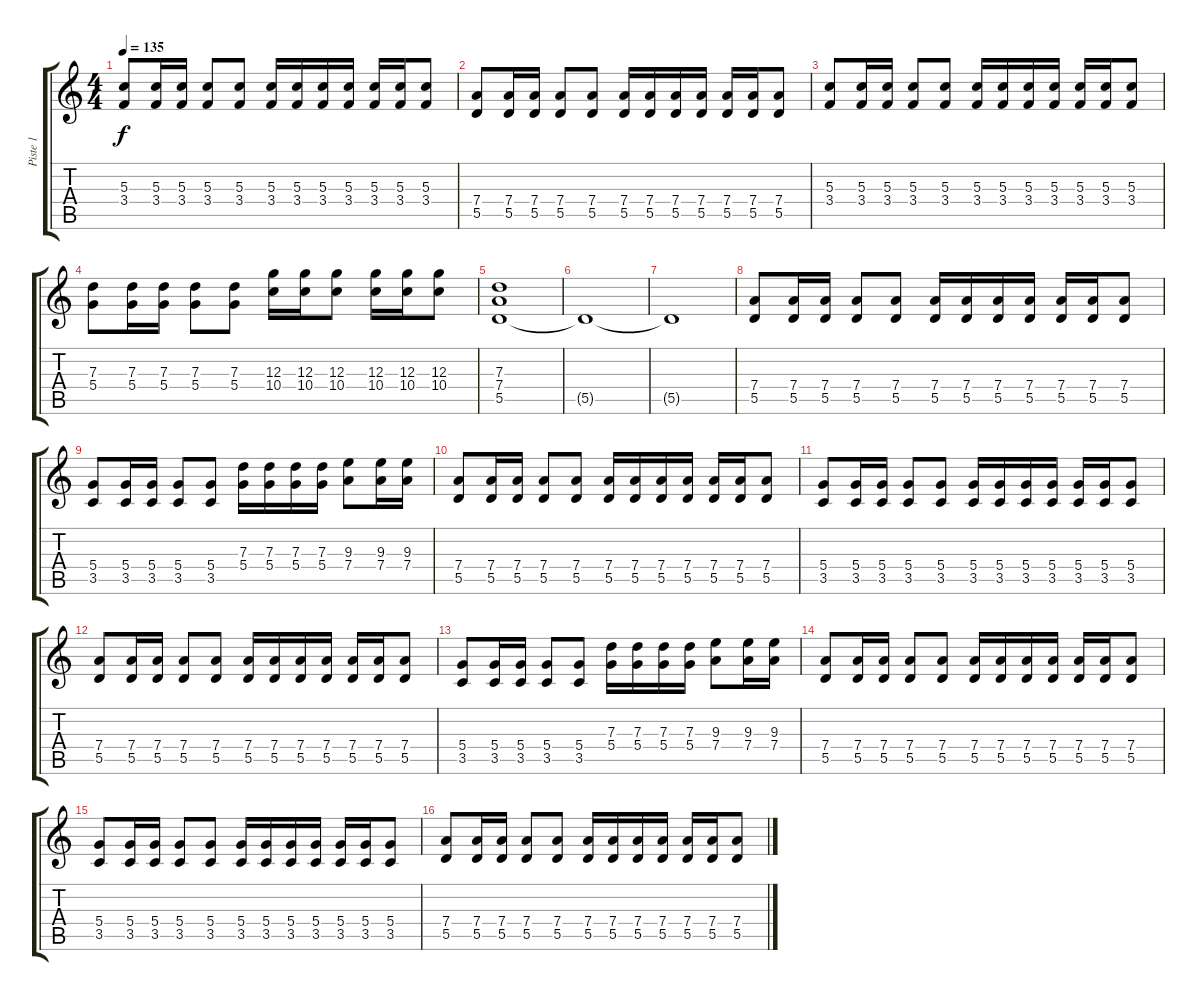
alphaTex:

\track ("Piste 1" "Piste 1") {instrument electricguitarclean}
\staff {score tabs}
\tuning (E4 B3 G3 D3 A2 E2) {hide}
\ts (4 4)
\tempo 135
\clef g2
\ks c
(5.3 3.4).8{dy f} (5.3 3.4).16 (5.3 3.4).16 (5.3 3.4).8 (5.3 3.4).8 (5.3 3.4).16 (5.3 3.4).16 (5.3 3.4).16 (5.3 3.4).16 (5.3 3.4).16 (5.3 3.4).16 (5.3 3.4).8 |
(7.4 5.5).8 (7.4 5.5).16 (7.4 5.5).16 (7.4 5.5).8 (7.4 5.5).8 (7.4 5.5).16 (7.4 5.5).16 (7.4 5.5).16 (7.4 5.5).16 (7.4 5.5).16 (7.4 5.5).16 (7.4 5.5).8 |
(5.3 3.4).8 (5.3 3.4).16 (5.3 3.4).16 (5.3 3.4).8 (5.3 3.4).8 (5.3 3.4).16 (5.3 3.4).16 (5.3 3.4).16 (5.3 3.4).16 (5.3 3.4).16 (5.3 3.4).16 (5.3 3.4).8 |
(7.3 5.4).8 (7.3 5.4).16 (7.3 5.4).16 (7.3 5.4).8 (7.3 5.4).8 (12.3 10.4).16 (12.3 10.4).16 (12.3 10.4).8 (12.3 10.4).16 (12.3 10.4).16 (12.3 10.4).8 |
(7.3 7.4 5.5).1 |
5.5{t}.1 |
5.5{t}.1 |
(7.4 5.5).8 (7.4 5.5).16 (7.4 5.5).16 (7.4 5.5).8 (7.4 5.5).8 (7.4 5.5).16 (7.4 5.5).16 (7.4 5.5).16 (7.4 5.5).16 (7.4 5.5).16 (7.4 5.5).16 (7.4 5.5).8 |
(5.4 3.5).8 (5.4 3.5).16 (5.4 3.5).16 (5.4 3.5).8 (5.4 3.5).8 (7.3 5.4).16 (7.3 5.4).16 (7.3 5.4).16 (7.3 5.4).16 (9.3 7.4).8 (9.3 7.4).16 (9.3 7.4).16 |
(7.4 5.5).8 (7.4 5.5).16 (7.4 5.5).16 (7.4 5.5).8 (7.4 5.5).8 (7.4 5.5).16 (7.4 5.5).16 (7.4 5.5).16 (7.4 5.5).16 (7.4 5.5).16 (7.4 5.5).16 (7.4 5.5).8 |
(5.4 3.5).8 (5.4 3.5).16 (5.4 3.5).16 (5.4 3.5).8 (5.4 3.5).8 (5.4 3.5).16 (5.4 3.5).16 (5.4 3.5).16 (5.4 3.5).16 (5.4 3.5).16 (5.4 3.5).16 (5.4 3.5).8 |
(7.4 5.5).8 (7.4 5.5).16 (7.4 5.5).16 (7.4 5.5).8 (7.4 5.5).8 (7.4 5.5).16 (7.4 5.5).16 (7.4 5.5).16 (7.4 5.5).16 (7.4 5.5).16 (7.4 5.5).16 (7.4 5.5).8 |
(5.4 3.5).8 (5.4 3.5).16 (5.4 3.5).16 (5.4 3.5).8 (5.4 3.5).8 (7.3 5.4).16 (7.3 5.4).16 (7.3 5.4).16 (7.3 5.4).16 (9.3 7.4).8 (9.3 7.4).16 (9.3 7.4).16 |
(7.4 5.5).8 (7.4 5.5).16 (7.4 5.5).16 (7.4 5.5).8 (7.4 5.5).8 (7.4 5.5).16 (7.4 5.5).16 (7.4 5.5).16 (7.4 5.5).16 (7.4 5.5).16 (7.4 5.5).16 (7.4 5.5).8 |
(5.4 3.5).8 (5.4 3.5).16 (5.4 3.5).16 (5.4 3.5).8 (5.4 3.5).8 (5.4 3.5).16 (5.4 3.5).16 (5.4 3.5).16 (5.4 3.5).16 (5.4 3.5).16 (5.4 3.5).16 (5.4 3.5).8 |
(7.4 5.5).8 (7.4 5.5).16 (7.4 5.5).16 (7.4 5.5).8 (7.4 5.5).8 (7.4 5.5).16 (7.4 5.5).16 (7.4 5.5).16 (7.4 5.5).16 (7.4 5.5).16 (7.4 5.5).16 (7.4 5.5).8
